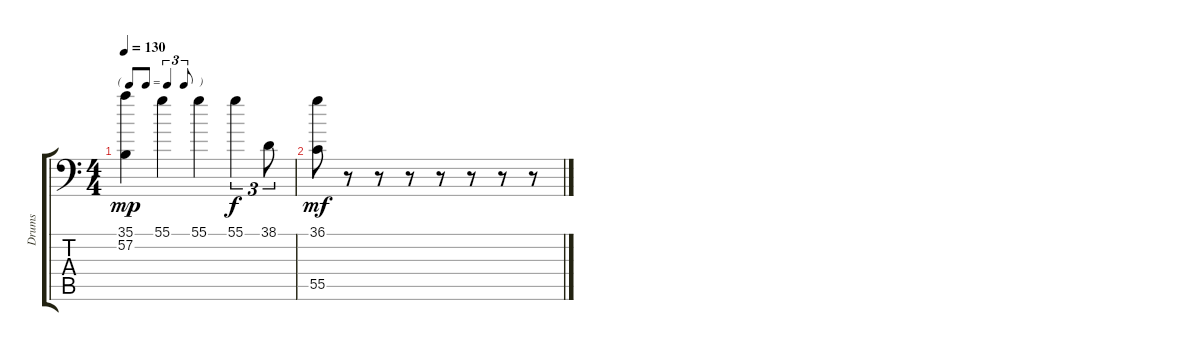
\track ("Drums" "Drums") {instrument acousticgrandpiano}
\staff {score tabs}
\tuning (C-1 C-1 C-1 C-1 C-1 C-1) {hide}
\ts (4 4)
\tf triplet8th
\tempo 130
\clef f4
\ks c
(35.1 57.2).4{dy mp} 55.1.4 55.1.4 55.1.4{tu (3 2) dy f} 38.1.8{tu (3 2)} |
(36.1 55.5).8{dy mf} r.8 r.8 r.8 r.8 r.8 r.8 r.8
